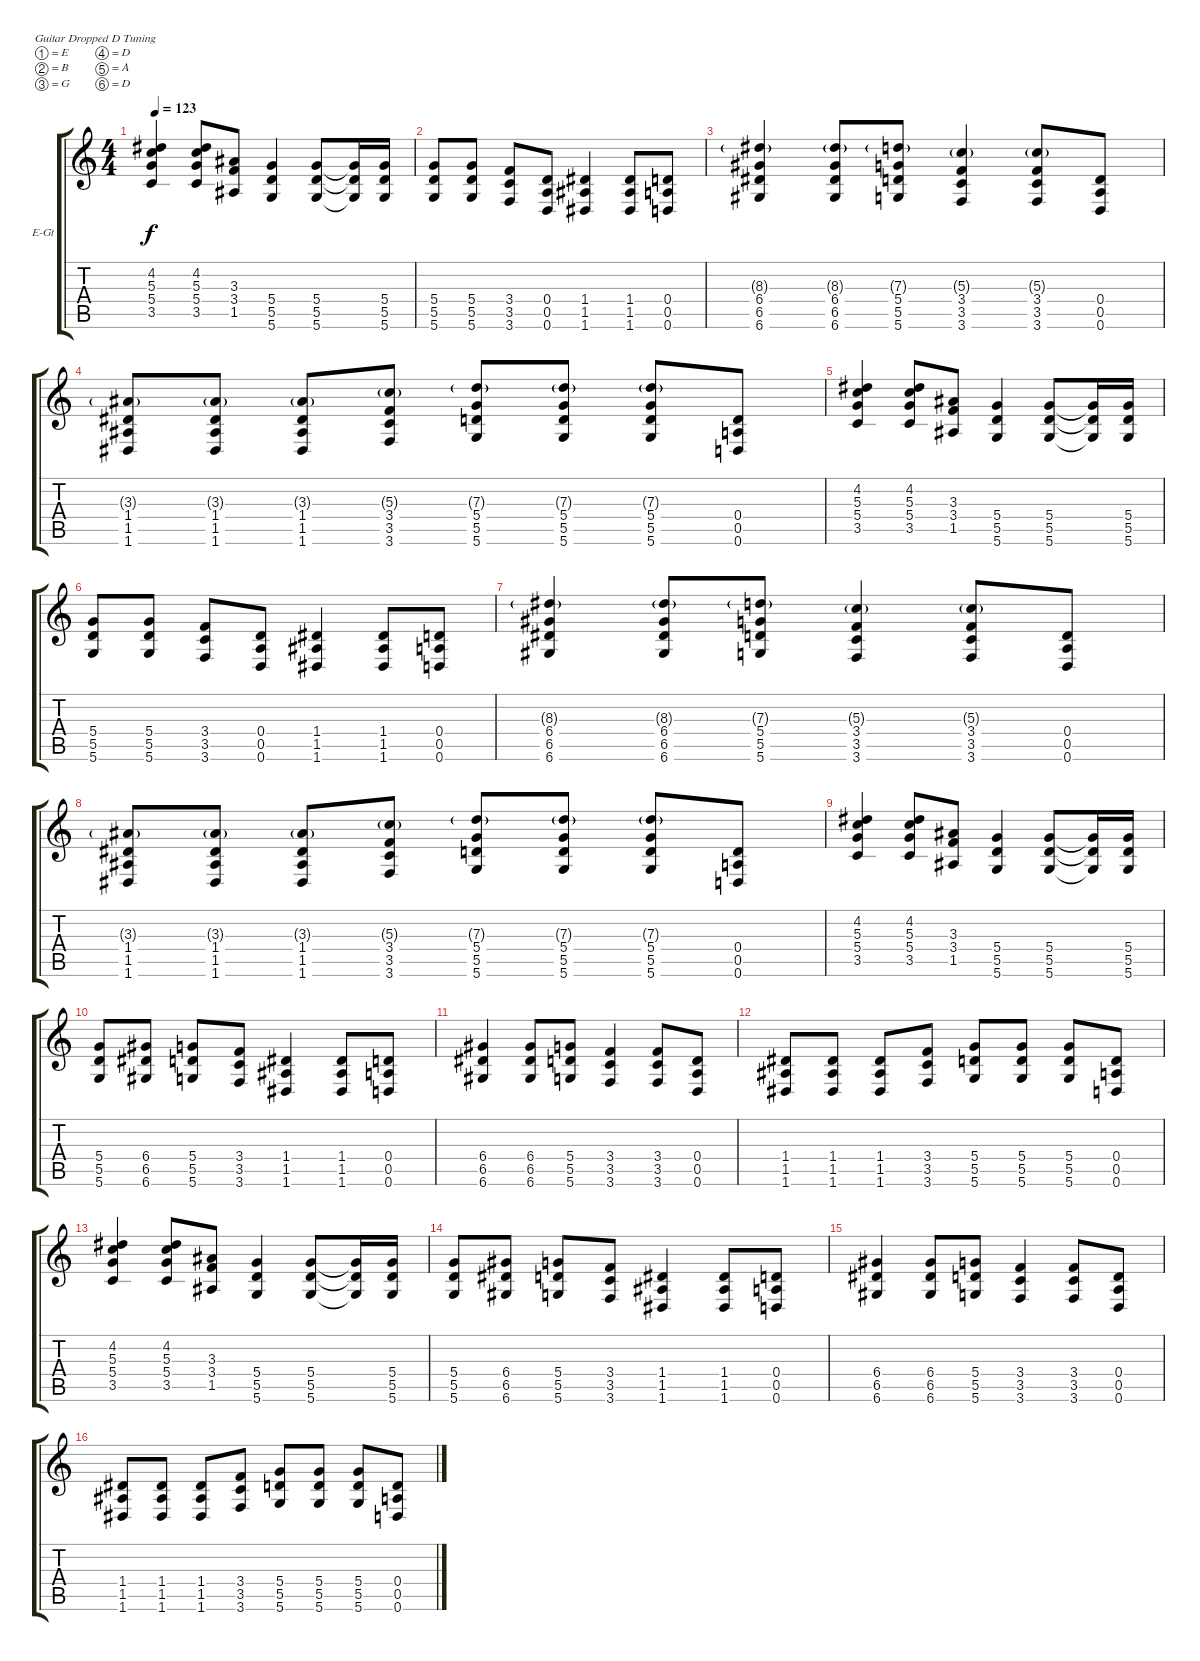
\bracketExtendMode groupsimilarinstruments
\firstSystemTrackNameOrientation horizontal
\otherSystemsTrackNameOrientation horizontal
\track ("Guitar 2" "E-Gt") {instrument distortionguitar}
\staff {score tabs}
\tuning (E4 B3 G3 D3 A2 D2)
\ts (4 4)
\tempo 123
\clef g2
\ks c
(4.2 5.3 5.4 3.5).4{dy f} (4.2 5.3 5.4 3.5).8 (3.3 3.4 1.5).8 (5.4 5.5 5.6).4 (5.4 5.5 5.6).8 (5.4{t} 5.5{t} 5.6{t}).16 (5.4 5.5 5.6).16 |
(5.4 5.5 5.6).8 (5.4 5.5 5.6).8 (3.4 3.5 3.6).8 (0.4 0.5 0.6).8 (1.4 1.5 1.6).4 (1.4 1.5 1.6).8 (0.4 0.5 0.6).8 |
(8.3{g} 6.4 6.5 6.6).4 (8.3{g} 6.4 6.5 6.6).8 (7.3{g} 5.4 5.5 5.6).8 (5.3{g} 3.4 3.5 3.6).4 (5.3{g} 3.4 3.5 3.6).8 (0.4 0.5 0.6).8 |
(3.3{g} 1.4 1.5 1.6).8 (3.3{g} 1.4 1.5 1.6).8 (3.3{g} 1.4 1.5 1.6).8 (5.3{g} 3.4 3.5 3.6).8 (7.3{g} 5.4 5.5 5.6).8 (7.3{g} 5.4 5.5 5.6).8 (7.3{g} 5.4 5.5 5.6).8 (0.4 0.5 0.6).8 |
(4.2 5.3 5.4 3.5).4 (4.2 5.3 5.4 3.5).8 (3.3 3.4 1.5).8 (5.4 5.5 5.6).4 (5.4 5.5 5.6).8 (5.4{t} 5.5{t} 5.6{t}).16 (5.4 5.5 5.6).16 |
(5.4 5.5 5.6).8 (5.4 5.5 5.6).8 (3.4 3.5 3.6).8 (0.4 0.5 0.6).8 (1.4 1.5 1.6).4 (1.4 1.5 1.6).8 (0.4 0.5 0.6).8 |
(8.3{g} 6.4 6.5 6.6).4 (8.3{g} 6.4 6.5 6.6).8 (7.3{g} 5.4 5.5 5.6).8 (5.3{g} 3.4 3.5 3.6).4 (5.3{g} 3.4 3.5 3.6).8 (0.4 0.5 0.6).8 |
(3.3{g} 1.4 1.5 1.6).8 (3.3{g} 1.4 1.5 1.6).8 (3.3{g} 1.4 1.5 1.6).8 (5.3{g} 3.4 3.5 3.6).8 (7.3{g} 5.4 5.5 5.6).8 (7.3{g} 5.4 5.5 5.6).8 (7.3{g} 5.4 5.5 5.6).8 (0.4 0.5 0.6).8 |
(4.2 5.3 5.4 3.5).4 (4.2 5.3 5.4 3.5).8 (3.3 3.4 1.5).8 (5.4 5.5 5.6).4 (5.4 5.5 5.6).8 (5.4{t} 5.5{t} 5.6{t}).16 (5.4 5.5 5.6).16 |
(5.4 5.5 5.6).8 (6.4 6.5 6.6).8 (5.4 5.5 5.6).8 (3.4 3.5 3.6).8 (1.4 1.5 1.6).4 (1.4 1.5 1.6).8 (0.4 0.5 0.6).8 |
(6.4 6.5 6.6).4 (6.4 6.5 6.6).8 (5.4 5.5 5.6).8 (3.4 3.5 3.6).4 (3.4 3.5 3.6).8 (0.4 0.5 0.6).8 |
(1.4 1.5 1.6).8 (1.4 1.5 1.6).8 (1.4 1.5 1.6).8 (3.4 3.5 3.6).8 (5.4 5.5 5.6).8 (5.4 5.5 5.6).8 (5.4 5.5 5.6).8 (0.4 0.5 0.6).8 |
(4.2 5.3 5.4 3.5).4 (4.2 5.3 5.4 3.5).8 (3.3 3.4 1.5).8 (5.4 5.5 5.6).4 (5.4 5.5 5.6).8 (5.4{t} 5.5{t} 5.6{t}).16 (5.4 5.5 5.6).16 |
(5.4 5.5 5.6).8 (6.4 6.5 6.6).8 (5.4 5.5 5.6).8 (3.4 3.5 3.6).8 (1.4 1.5 1.6).4 (1.4 1.5 1.6).8 (0.4 0.5 0.6).8 |
(6.4 6.5 6.6).4 (6.4 6.5 6.6).8 (5.4 5.5 5.6).8 (3.4 3.5 3.6).4 (3.4 3.5 3.6).8 (0.4 0.5 0.6).8 |
(1.4 1.5 1.6).8 (1.4 1.5 1.6).8 (1.4 1.5 1.6).8 (3.4 3.5 3.6).8 (5.4 5.5 5.6).8 (5.4 5.5 5.6).8 (5.4 5.5 5.6).8 (0.4 0.5 0.6).8
